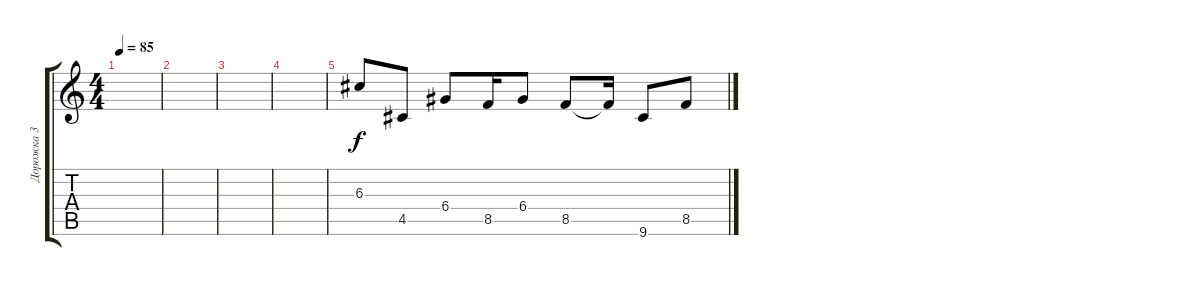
\track ("Дорожка 3" "Дорожка 3") {instrument acousticguitarsteel}
\staff {score tabs}
\tuning (E4 B3 G3 D3 A2 E2) {hide}
\ts (4 4)
\tempo 85
\clef g2
\ks c
|
|
|
|
6.3.8 4.5.8 6.4.8 8.5.16 6.4.8 8.5.8 8.5{t}.16 9.6.8 8.5.8
